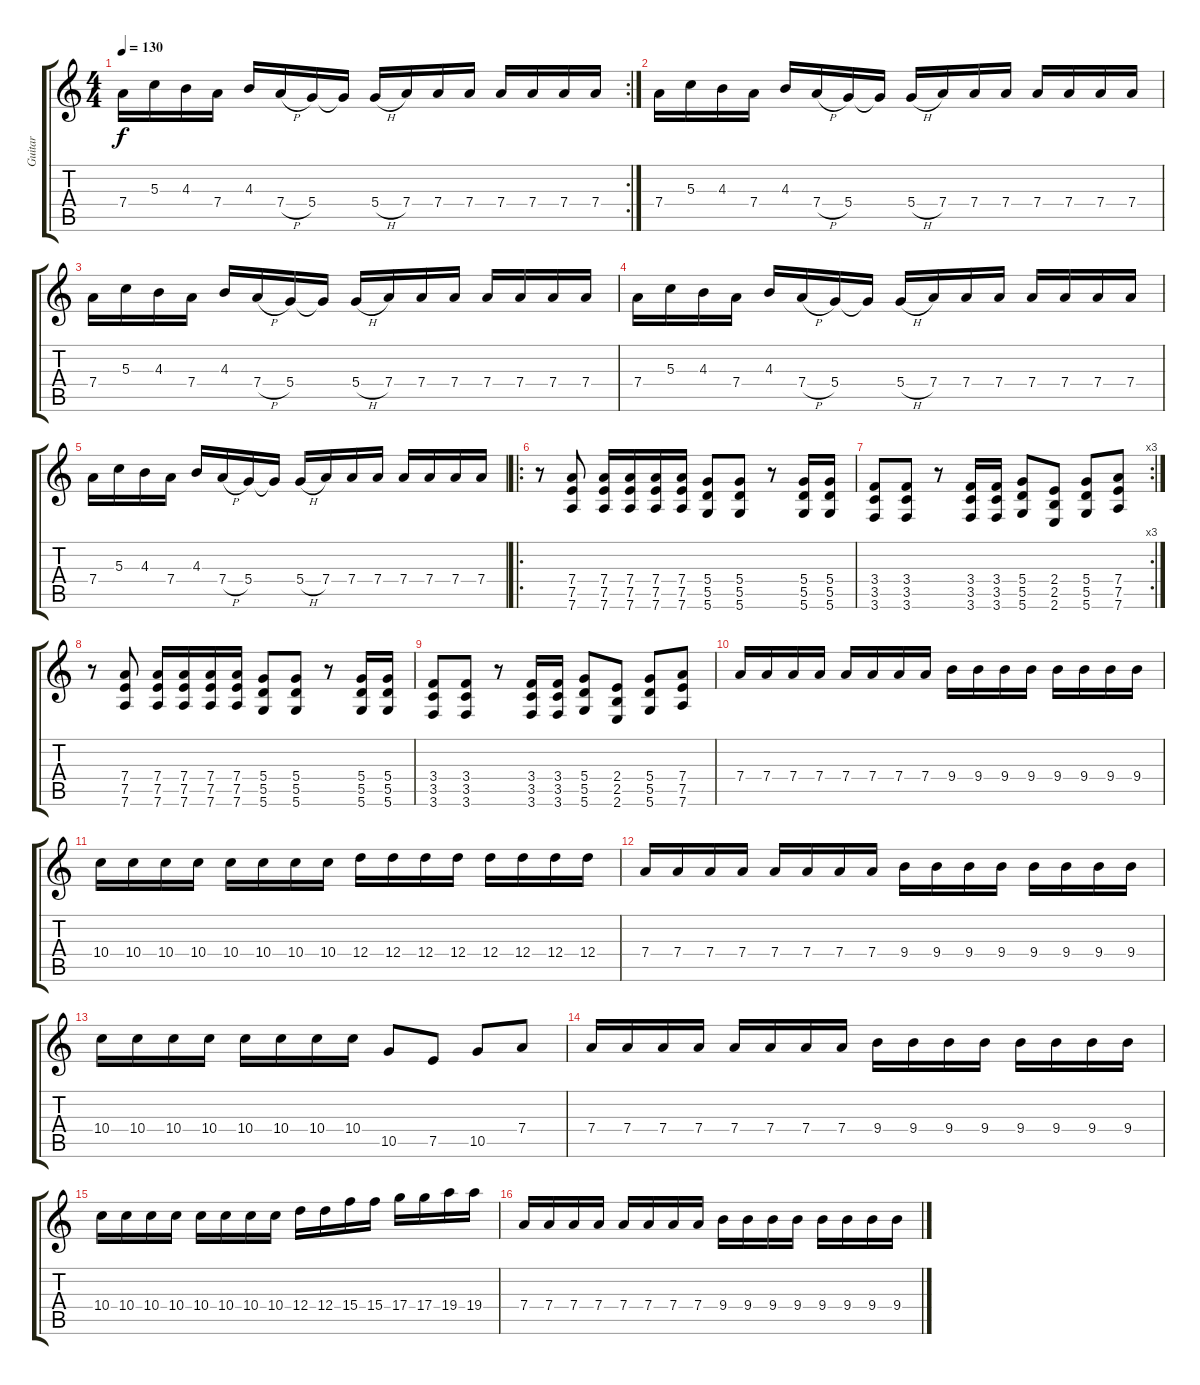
\track ("Guitar" "Guitar") {instrument distortionguitar}
\staff {score tabs}
\tuning (E4 B3 G3 D3 A2 D2) {hide}
\rc 2
\ts (4 4)
\tempo 130
\clef g2
\ks c
7.4.16{dy f} 5.3.16 4.3.16 7.4.16 4.3.16 7.4{h}.16 5.4.16 5.4{t}.16 5.4{h}.16 7.4.16 7.4.16 7.4.16 7.4.16 7.4.16 7.4.16 7.4.16 |
7.4.16 5.3.16 4.3.16 7.4.16 4.3.16 7.4{h}.16 5.4.16 5.4{t}.16 5.4{h}.16 7.4.16 7.4.16 7.4.16 7.4.16 7.4.16 7.4.16 7.4.16 |
7.4.16 5.3.16 4.3.16 7.4.16 4.3.16 7.4{h}.16 5.4.16 5.4{t}.16 5.4{h}.16 7.4.16 7.4.16 7.4.16 7.4.16 7.4.16 7.4.16 7.4.16 |
7.4.16 5.3.16 4.3.16 7.4.16 4.3.16 7.4{h}.16 5.4.16 5.4{t}.16 5.4{h}.16 7.4.16 7.4.16 7.4.16 7.4.16 7.4.16 7.4.16 7.4.16 |
7.4.16 5.3.16 4.3.16 7.4.16 4.3.16 7.4{h}.16 5.4.16 5.4{t}.16 5.4{h}.16 7.4.16 7.4.16 7.4.16 7.4.16 7.4.16 7.4.16 7.4.16 |
\ro
r.8 (7.4 7.5 7.6).8 (7.4 7.5 7.6).16 (7.4 7.5 7.6).16 (7.4 7.5 7.6).16 (7.4 7.5 7.6).16 (5.4 5.5 5.6).8 (5.4 5.5 5.6).8 r.8 (5.4 5.5 5.6).16 (5.4 5.5 5.6).16 |
\rc 3
(3.4 3.5 3.6).8 (3.4 3.5 3.6).8 r.8 (3.4 3.5 3.6).16 (3.4 3.5 3.6).16 (5.4 5.5 5.6).8 (2.4 2.5 2.6).8 (5.4 5.5 5.6).8 (7.4 7.5 7.6).8 |
r.8 (7.4 7.5 7.6).8 (7.4 7.5 7.6).16 (7.4 7.5 7.6).16 (7.4 7.5 7.6).16 (7.4 7.5 7.6).16 (5.4 5.5 5.6).8 (5.4 5.5 5.6).8 r.8 (5.4 5.5 5.6).16 (5.4 5.5 5.6).16 |
(3.4 3.5 3.6).8 (3.4 3.5 3.6).8 r.8 (3.4 3.5 3.6).16 (3.4 3.5 3.6).16 (5.4 5.5 5.6).8 (2.4 2.5 2.6).8 (5.4 5.5 5.6).8 (7.4 7.5 7.6).8 |
7.4.16 7.4.16 7.4.16 7.4.16 7.4.16 7.4.16 7.4.16 7.4.16 9.4.16 9.4.16 9.4.16 9.4.16 9.4.16 9.4.16 9.4.16 9.4.16 |
10.4.16 10.4.16 10.4.16 10.4.16 10.4.16 10.4.16 10.4.16 10.4.16 12.4.16 12.4.16 12.4.16 12.4.16 12.4.16 12.4.16 12.4.16 12.4.16 |
7.4.16 7.4.16 7.4.16 7.4.16 7.4.16 7.4.16 7.4.16 7.4.16 9.4.16 9.4.16 9.4.16 9.4.16 9.4.16 9.4.16 9.4.16 9.4.16 |
10.4.16 10.4.16 10.4.16 10.4.16 10.4.16 10.4.16 10.4.16 10.4.16 10.5.8 7.5.8 10.5.8 7.4.8 |
7.4.16 7.4.16 7.4.16 7.4.16 7.4.16 7.4.16 7.4.16 7.4.16 9.4.16 9.4.16 9.4.16 9.4.16 9.4.16 9.4.16 9.4.16 9.4.16 |
10.4.16 10.4.16 10.4.16 10.4.16 10.4.16 10.4.16 10.4.16 10.4.16 12.4.16 12.4.16 15.4.16 15.4.16 17.4.16 17.4.16 19.4.16 19.4.16 |
7.4.16 7.4.16 7.4.16 7.4.16 7.4.16 7.4.16 7.4.16 7.4.16 9.4.16 9.4.16 9.4.16 9.4.16 9.4.16 9.4.16 9.4.16 9.4.16
